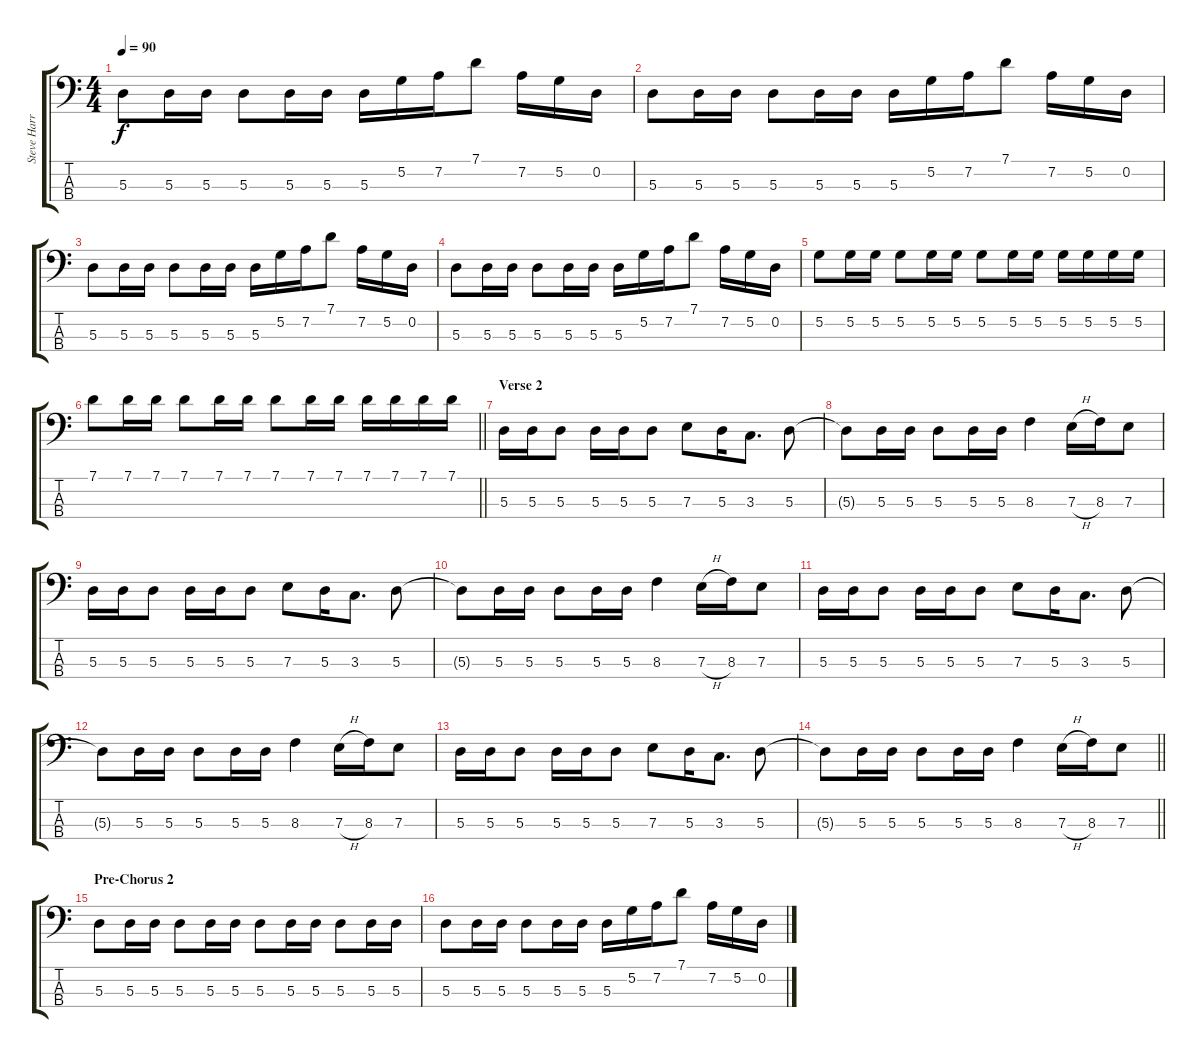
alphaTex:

\track ("Steve Harris" "Steve Harr") {instrument electricbassfinger}
\staff {score tabs}
\tuning (G2 D2 A1 E1) {hide}
\ts (4 4)
\tempo 90
\clef f4
\ks c
5.3.8{dy f} 5.3.16 5.3.16 5.3.8 5.3.16 5.3.16 5.3.16 5.2.16 7.2.16 7.1.8 7.2.16 5.2.16 0.2.16 |
5.3.8 5.3.16 5.3.16 5.3.8 5.3.16 5.3.16 5.3.16 5.2.16 7.2.16 7.1.8 7.2.16 5.2.16 0.2.16 |
5.3.8 5.3.16 5.3.16 5.3.8 5.3.16 5.3.16 5.3.16 5.2.16 7.2.16 7.1.8 7.2.16 5.2.16 0.2.16 |
5.3.8 5.3.16 5.3.16 5.3.8 5.3.16 5.3.16 5.3.16 5.2.16 7.2.16 7.1.8 7.2.16 5.2.16 0.2.16 |
5.2.8 5.2.16 5.2.16 5.2.8 5.2.16 5.2.16 5.2.8 5.2.16 5.2.16 5.2.16 5.2.16 5.2.16 5.2.16 |
\barLineRight lightlight
7.1.8 7.1.16 7.1.16 7.1.8 7.1.16 7.1.16 7.1.8 7.1.16 7.1.16 7.1.16 7.1.16 7.1.16 7.1.16 |
\section ("" "Verse 2")
5.3.16 5.3.16 5.3.8 5.3.16 5.3.16 5.3.8 7.3.8 5.3.16 3.3.8{d} 5.3.8 |
5.3{t}.8 5.3.16 5.3.16 5.3.8 5.3.16 5.3.16 8.3.4 7.3{h}.16 8.3.16 7.3.8 |
5.3.16 5.3.16 5.3.8 5.3.16 5.3.16 5.3.8 7.3.8 5.3.16 3.3.8{d} 5.3.8 |
5.3{t}.8 5.3.16 5.3.16 5.3.8 5.3.16 5.3.16 8.3.4 7.3{h}.16 8.3.16 7.3.8 |
5.3.16 5.3.16 5.3.8 5.3.16 5.3.16 5.3.8 7.3.8 5.3.16 3.3.8{d} 5.3.8 |
5.3{t}.8 5.3.16 5.3.16 5.3.8 5.3.16 5.3.16 8.3.4 7.3{h}.16 8.3.16 7.3.8 |
5.3.16 5.3.16 5.3.8 5.3.16 5.3.16 5.3.8 7.3.8 5.3.16 3.3.8{d} 5.3.8 |
\barLineRight lightlight
5.3{t}.8 5.3.16 5.3.16 5.3.8 5.3.16 5.3.16 8.3.4 7.3{h}.16 8.3.16 7.3.8 |
\section ("" "Pre-Chorus 2")
5.3.8 5.3.16 5.3.16 5.3.8 5.3.16 5.3.16 5.3.8 5.3.16 5.3.16 5.3.8 5.3.16 5.3.16 |
5.3.8 5.3.16 5.3.16 5.3.8 5.3.16 5.3.16 5.3.16 5.2.16 7.2.16 7.1.8 7.2.16 5.2.16 0.2.16
